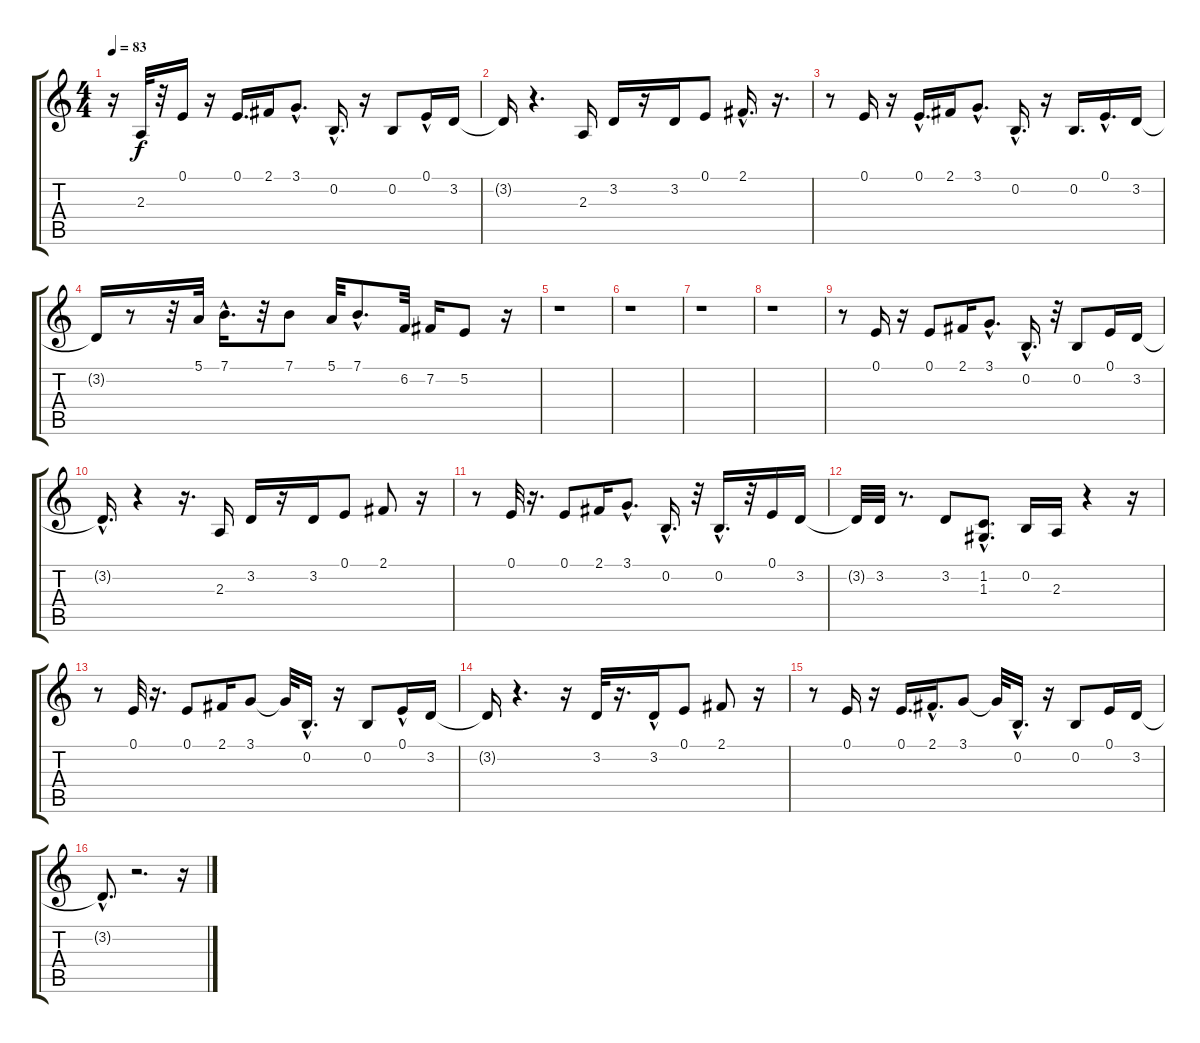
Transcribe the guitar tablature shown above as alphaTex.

\track "" {instrument oboe}
\staff {score tabs}
\tuning (E4 B3 G3 D3 A2 E2) {hide}
\ts (4 4)
\tempo 83
\clef g2
\ks c
r.16{dy f} 2.3.32 r.32 0.1.16 r.16 0.1.16{d} 2.1.16 3.1{hac}.8{d} 0.2{hac}.16{d} r.16 0.2.8 0.1{hac}.16 3.2.16 |
3.2{t}.16 r.4{d} 2.3.16 3.2.16 r.16 3.2.16 0.1.8 2.1{hac}.16{d} r.16{d} |
r.8 0.1.16 r.16 0.1{hac}.16{d} 2.1.16 3.1{hac}.8{d} 0.2{hac}.16{d} r.16 0.2.16{d} 0.1{hac}.16{d} 3.2.16 |
3.2{t}.16 r.8 r.32 5.1.32 7.1{hac}.16{d} r.32 7.1.8 5.1.32 7.1{hac}.8{d} 6.2.32 7.2.16 5.2.8 r.16 |
r.1 |
r.1 |
r.1 |
r.1 |
r.8 0.1.16 r.16 0.1.8 2.1.16 3.1{hac}.8{d} 0.2{hac}.16{d} r.32 0.2.8 0.1.16 3.2.16 |
3.2{hac t}.16{d} r.4 r.16{d} 2.3.16 3.2.16 r.16 3.2.16 0.1.8 2.1.8 r.16 |
r.8 0.1.32 r.16{d} 0.1.8 2.1.16 3.1{hac}.8{d} 0.2{hac}.16{d} r.32 0.2{hac}.16{d} r.32 0.1.16 3.2.16 |
3.2{t}.32 3.2.32 r.8{d} 3.2.8 (1.2 1.3{hac}).8{d} 0.2.16 2.3.16 r.4 r.16 |
r.8 0.1.32 r.16{d} 0.1.8 2.1.16 3.1.8 3.1{t}.32 0.2{hac}.16{d} r.16 0.2.8 0.1{hac}.16 3.2.16 |
3.2{t}.16 r.4{d} r.16 3.2.32 r.16{d} 3.2{hac}.16 0.1.8 2.1.8 r.16 |
r.8 0.1.16 r.16 0.1.16{d} 2.1{hac}.16{d} 3.1.8 3.1{t}.32 0.2{hac}.16{d} r.16 0.2.8 0.1.16 3.2.16 |
3.2{hac t}.8{d} r.2{d} r.16
